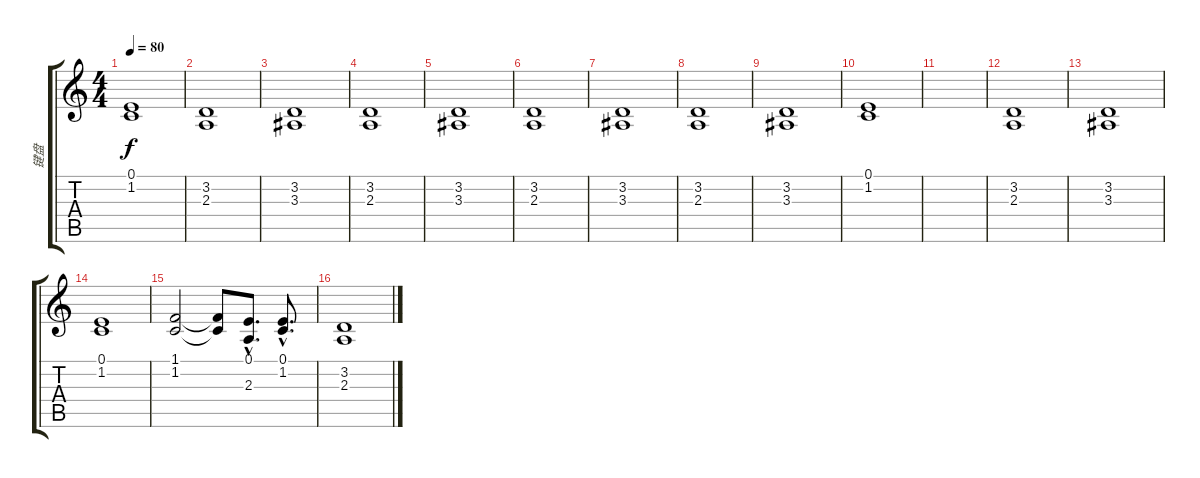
\track ("键盘" "键盘") {instrument pad2warm}
\staff {score tabs}
\tuning (E4 B3 G3 D3 A2 E2) {hide}
\ts (4 4)
\tempo 80
\clef g2
\ks c
(0.1 1.2).1{dy f} |
(3.2 2.3).1 |
(3.2 3.3).1 |
(3.2 2.3).1 |
(3.2 3.3).1 |
(3.2 2.3).1 |
(3.2 3.3).1 |
(3.2 2.3).1 |
(3.2 3.3).1 |
(0.1 1.2).1 |
|
(3.2 2.3).1 |
(3.2 3.3).1 |
(0.1 1.2).1 |
(1.1 1.2).2 (1.1{t} 1.2{t}).8 (0.1{hac} 2.3{hac}).8{d} (0.1{hac} 1.2{hac}).8{d} |
(3.2 2.3).1
